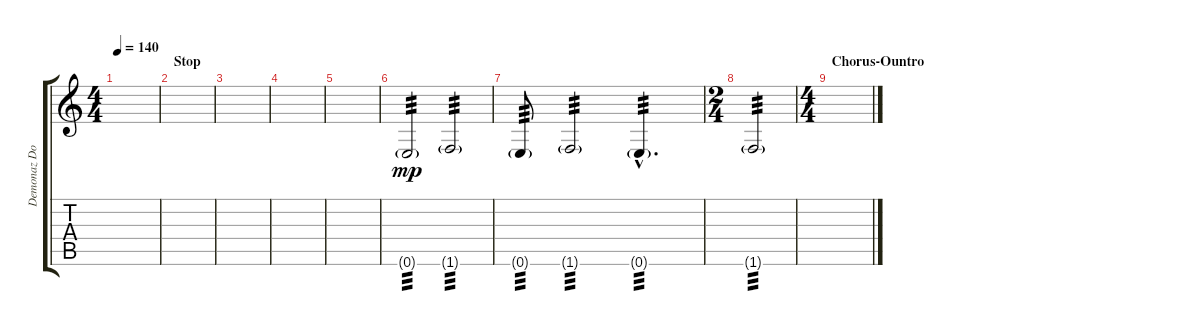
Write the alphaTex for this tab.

\track ("Demonaz Doom Occulta Additional Guitar" "Demonaz Do") {instrument distortionguitar}
\staff {score tabs}
\tuning (E4 B3 G3 D3 A2 E2) {hide}
\ts (4 4)
\tempo 140
\clef g2
\ks c
|
\section ("" "Stop")
|
|
|
|
0.6{g}.2{tp 3 dy mp} 1.6{g}.2{tp 3} |
0.6{g}.8{tp 3} 1.6{g}.2{tp 3} 0.6{g hac}.4{d tp 3} |
\ts (2 4)
1.6{g}.2{tp 3} |
\ts (4 4)
\section ("" "Chorus-Ountro")
